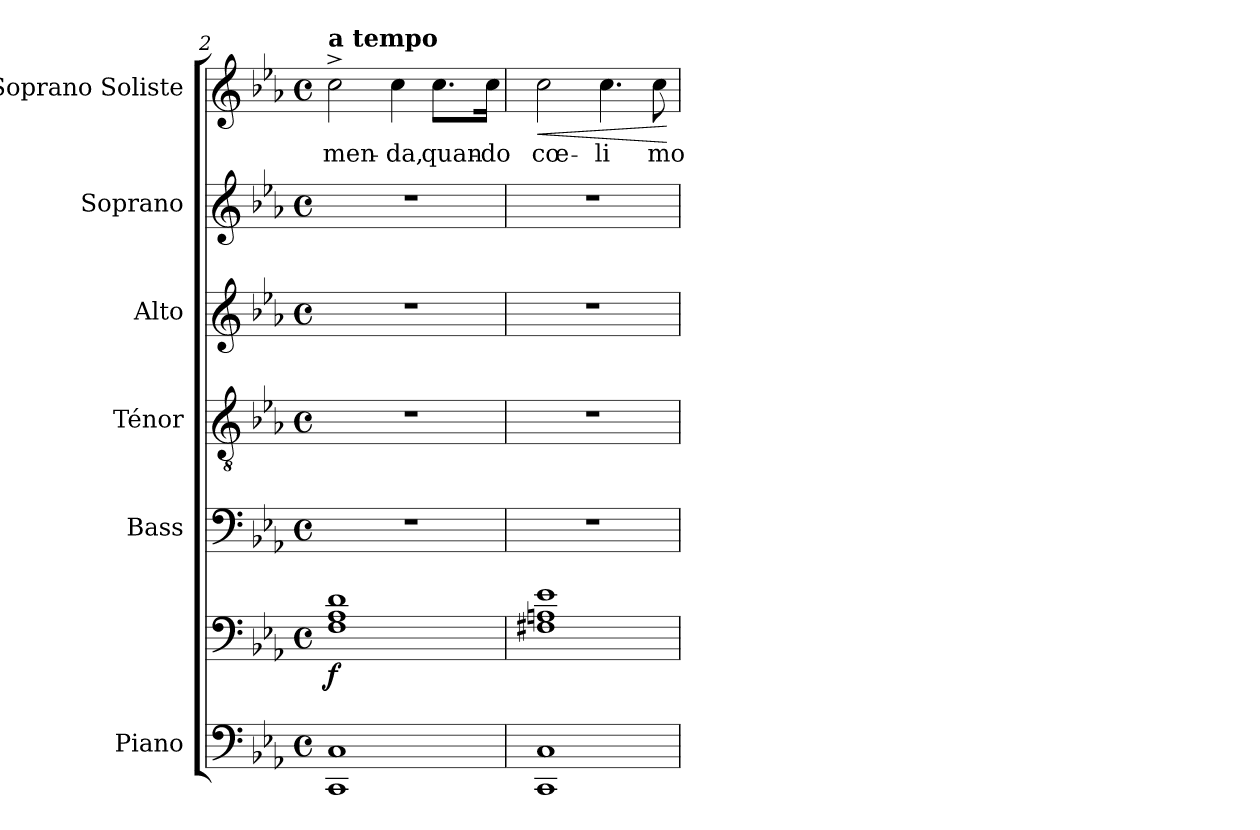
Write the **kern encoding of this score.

**kern	**kern	**dynam	**kern	**kern	**kern	**kern	**kern	**text	**dynam
*part6	*part6	*part6	*part5	*part4	*part3	*part2	*part1	*part1	*part1
*staff7	*staff6	*staff6/7	*staff5	*staff4	*staff3	*staff2	*staff1	*staff1	*staff1
*I"Piano	*	*	*I"Bass	*I"Ténor	*I"Alto	*I"Soprano	*I"Soprano Soliste	*	*
*I'Pno.	*	*	*I'B.	*I'T.	*I'A.	*I'S.	*	*	*
*clefF4	*clefF4	*	*clefF4	*clefGv2	*clefG2	*clefG2	*clefG2	*	*
*k[b-e-a-]	*k[b-e-a-]	*	*k[b-e-a-]	*k[b-e-a-]	*k[b-e-a-]	*k[b-e-a-]	*k[b-e-a-]	*	*
*M4/4	*M4/4	*	*M4/4	*M4/4	*M4/4	*M4/4	*M4/4	*	*
*met(c)	*met(c)	*	*met(c)	*met(c)	*met(c)	*met(c)	*met(c)	*	*
*MM72	*MM72	*	*MM72	*MM72	*MM72	*MM72	*MM72	*	*
=2	=2	=2	=2	=2	=2	=2	=2	=2	=2
!	!	!	!	!	!	!	!LO:TX:a:B:t=a tempo	!	!
!	!	!LO:DY:b	!	!	!	!	!	!	!
1CC 1C	1F 1A- 1d	f	1r	1r	1r	1r	2cc^\	-men-	.
.	.	.	.	.	.	.	4cc\	-da,	.
.	.	.	.	.	.	.	8.cc\L	quan-	.
.	.	.	.	.	.	.	16cc\Jk	-do	.
!!LO:LB:g=z
=3	=3	=3	=3	=3	=3	=3	=3	=3	=3
!	!	!	!	!	!	!	!	!	!LO:HP:b
1CC 1C	1F#X 1An 1e-	.	1r	1r	1r	1r	2cc\	cœ-	<
.	.	.	.	.	.	.	4.cc\	-li	.
.	.	.	.	.	.	.	8cc\	mo-	.
.	.	.	.	.	.	.	.	.	[
=	=	=	=	=	=	=	=	=	=
*-	*-	*-	*-	*-	*-	*-	*-	*-	*-
